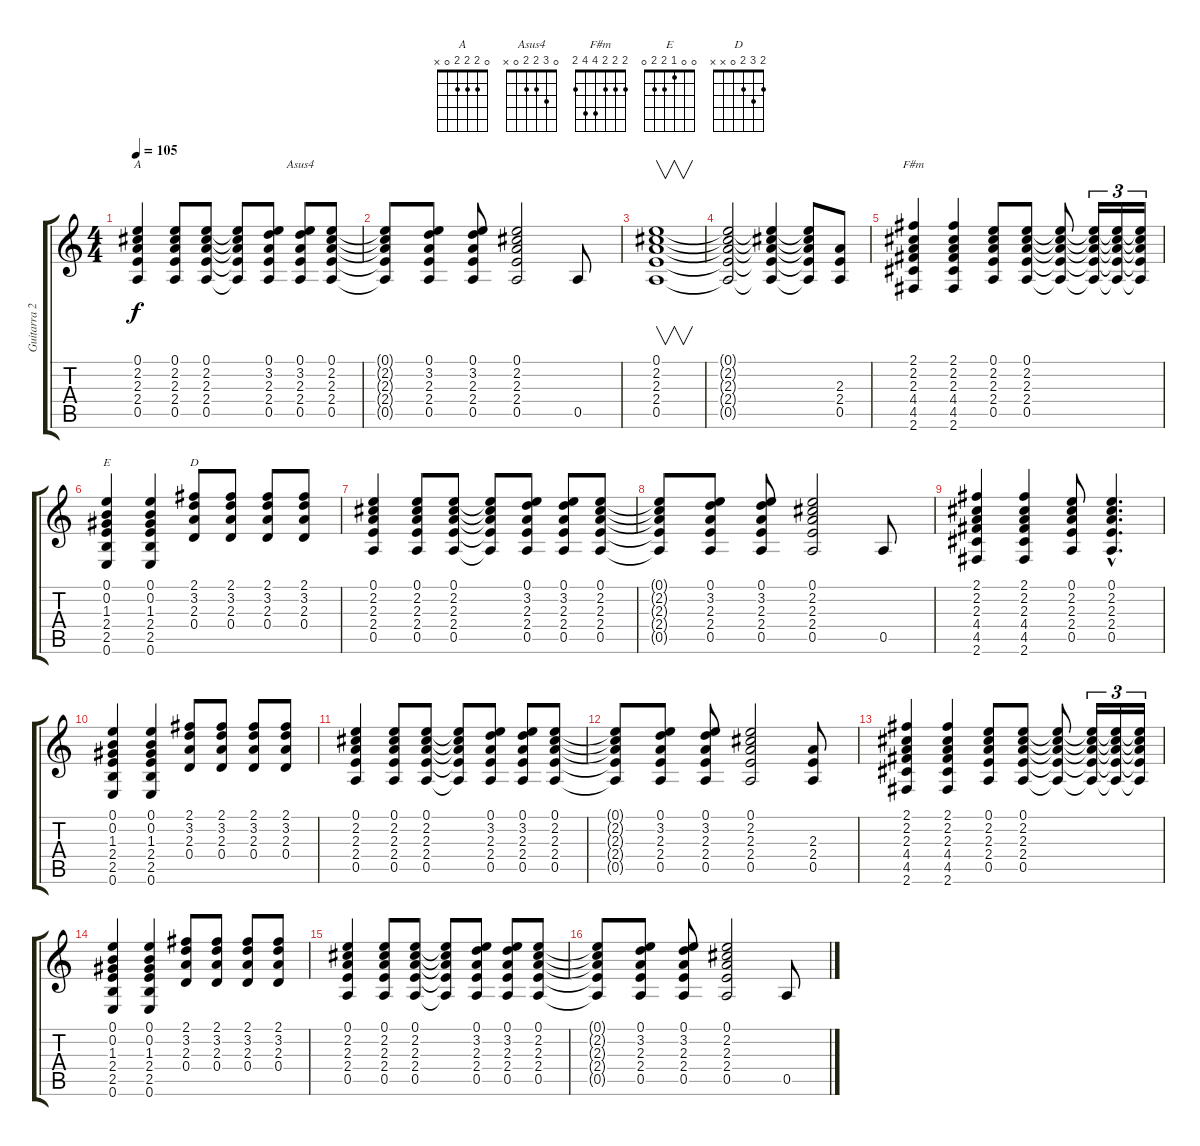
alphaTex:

\track ("Guitarra 2" "Guitarra 2") {instrument overdrivenguitar}
\staff {score tabs}
\tuning (E4 B3 G3 D3 A2 E2) {hide}
\chord ("A" 0 2 2 2 0 x)
\chord ("Asus4" 0 3 2 2 0 x)
\chord ("F#m" 2 2 2 4 4 2)
\chord ("E" 0 0 1 2 2 0)
\chord ("D" 2 3 2 0 x x)
\ts (4 4)
\tempo 105
\clef g2
\ks c
(0.1 2.2 2.3 2.4 0.5).4{ch "A" dy f} (0.1 2.2 2.3 2.4 0.5).8 (0.1 2.2 2.3 2.4 0.5).8 (0.1{t} 2.2{t} 2.3{t} 2.4{t} 0.5{t}).8 (0.1 3.2 2.3 2.4 0.5).8 (0.1 3.2 2.3 2.4 0.5).8{ch "Asus4"} (0.1 2.2 2.3 2.4 0.5).8 |
(0.1{t} 2.2{t} 2.3{t} 2.4{t} 0.5{t}).8 (0.1 3.2 2.3 2.4 0.5).8 (0.1 3.2 2.3 2.4 0.5).8 (0.1 2.2 2.3 2.4 0.5).2 0.5.8 |
(0.1 2.2 2.3 2.4 0.5).1{v} |
(0.1{t} 2.2{t} 2.3{t} 2.4{t} 0.5{t}).2 (0.1{t} 2.2{t} 2.3{t} 2.4{t} 0.5{t}).4 (0.1{t} 2.2{t} 2.3{t} 2.4{t} 0.5{t}).8 (2.3 2.4 0.5).8 |
(2.1 2.2 2.3 4.4 4.5 2.6).4{ch "F#m"} (2.1 2.2 2.3 4.4 4.5 2.6).4 (0.1 2.2 2.3 2.4 0.5).8 (0.1 2.2 2.3 2.4 0.5).8 (0.1{t} 2.2{t} 2.3{t} 2.4{t} 0.5{t}).8 (0.1{t} 2.2{t} 2.3{t} 2.4{t} 0.5{t}).16{tu (3 2)} (0.1{t} 2.2{t} 2.3{t} 2.4{t} 0.5{t}).16{tu (3 2)} (0.1{t} 2.2{t} 2.3{t} 2.4{t} 0.5{t}).16{tu (3 2)} |
(0.1 0.2 1.3 2.4 2.5 0.6).4{ch "E"} (0.1 0.2 1.3 2.4 2.5 0.6).4 (2.1 3.2 2.3 0.4).8{ch "D"} (2.1 3.2 2.3 0.4).8 (2.1 3.2 2.3 0.4).8 (2.1 3.2 2.3 0.4).8 |
(0.1 2.2 2.3 2.4 0.5).4 (0.1 2.2 2.3 2.4 0.5).8 (0.1 2.2 2.3 2.4 0.5).8 (0.1{t} 2.2{t} 2.3{t} 2.4{t} 0.5{t}).8 (0.1 3.2 2.3 2.4 0.5).8 (0.1 3.2 2.3 2.4 0.5).8 (0.1 2.2 2.3 2.4 0.5).8 |
(0.1{t} 2.2{t} 2.3{t} 2.4{t} 0.5{t}).8 (0.1 3.2 2.3 2.4 0.5).8 (0.1 3.2 2.3 2.4 0.5).8 (0.1 2.2 2.3 2.4 0.5).2 0.5.8 |
(2.1 2.2 2.3 4.4 4.5 2.6).4 (2.1 2.2 2.3 4.4 4.5 2.6).4 (0.1 2.2 2.3 2.4 0.5).8 (0.1{hac} 2.2{hac} 2.3{hac} 2.4{hac} 0.5{hac}).4{d} |
(0.1 0.2 1.3 2.4 2.5 0.6).4 (0.1 0.2 1.3 2.4 2.5 0.6).4 (2.1 3.2 2.3 0.4).8 (2.1 3.2 2.3 0.4).8 (2.1 3.2 2.3 0.4).8 (2.1 3.2 2.3 0.4).8 |
(0.1 2.2 2.3 2.4 0.5).4 (0.1 2.2 2.3 2.4 0.5).8 (0.1 2.2 2.3 2.4 0.5).8 (0.1{t} 2.2{t} 2.3{t} 2.4{t} 0.5{t}).8 (0.1 3.2 2.3 2.4 0.5).8 (0.1 3.2 2.3 2.4 0.5).8 (0.1 2.2 2.3 2.4 0.5).8 |
(0.1{t} 2.2{t} 2.3{t} 2.4{t} 0.5{t}).8 (0.1 3.2 2.3 2.4 0.5).8 (0.1 3.2 2.3 2.4 0.5).8 (0.1 2.2 2.3 2.4 0.5).2 (2.3 2.4 0.5).8 |
(2.1 2.2 2.3 4.4 4.5 2.6).4 (2.1 2.2 2.3 4.4 4.5 2.6).4 (0.1 2.2 2.3 2.4 0.5).8 (0.1 2.2 2.3 2.4 0.5).8 (0.1{t} 2.2{t} 2.3{t} 2.4{t} 0.5{t}).8 (0.1{t} 2.2{t} 2.3{t} 2.4{t} 0.5{t}).16{tu (3 2)} (0.1{t} 2.2{t} 2.3{t} 2.4{t} 0.5{t}).16{tu (3 2)} (0.1{t} 2.2{t} 2.3{t} 2.4{t} 0.5{t}).16{tu (3 2)} |
(0.1 0.2 1.3 2.4 2.5 0.6).4 (0.1 0.2 1.3 2.4 2.5 0.6).4 (2.1 3.2 2.3 0.4).8 (2.1 3.2 2.3 0.4).8 (2.1 3.2 2.3 0.4).8 (2.1 3.2 2.3 0.4).8 |
(0.1 2.2 2.3 2.4 0.5).4 (0.1 2.2 2.3 2.4 0.5).8 (0.1 2.2 2.3 2.4 0.5).8 (0.1{t} 2.2{t} 2.3{t} 2.4{t} 0.5{t}).8 (0.1 3.2 2.3 2.4 0.5).8 (0.1 3.2 2.3 2.4 0.5).8 (0.1 2.2 2.3 2.4 0.5).8 |
(0.1{t} 2.2{t} 2.3{t} 2.4{t} 0.5{t}).8 (0.1 3.2 2.3 2.4 0.5).8 (0.1 3.2 2.3 2.4 0.5).8 (0.1 2.2 2.3 2.4 0.5).2 0.5.8
